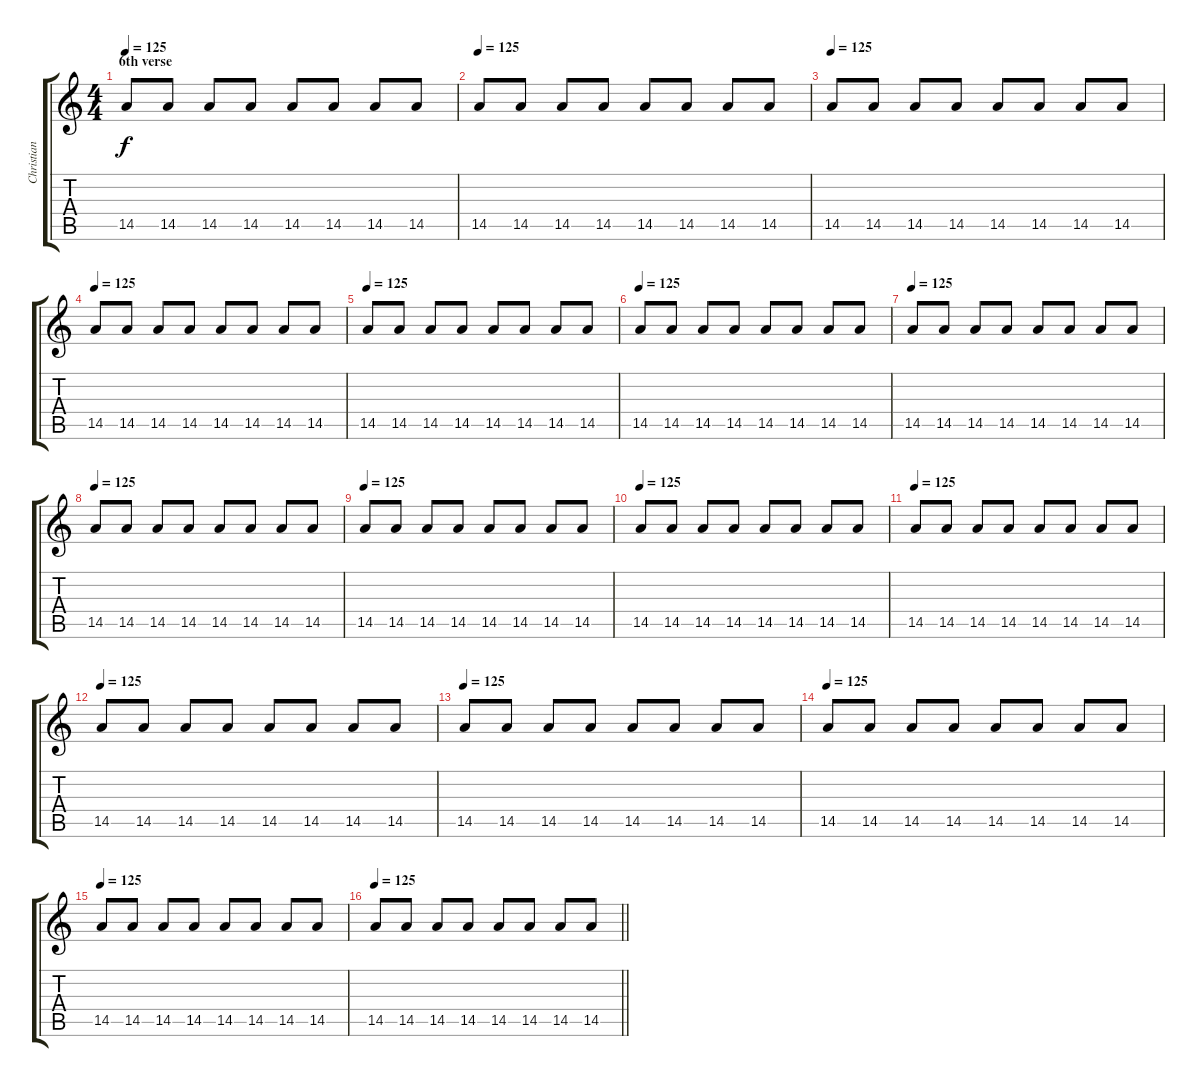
\track ("Christian" "Christian") {instrument acousticguitarsteel}
\staff {score tabs}
\tuning (D4 A3 F3 C3 G2 D2) {hide}
\ts (4 4)
\section ("" "6th verse")
\tempo 125
\clef g2
\ks c
14.5.8{dy f} 14.5.8 14.5.8 14.5.8 14.5.8 14.5.8 14.5.8 14.5.8 |
\tempo 125
14.5.8 14.5.8 14.5.8 14.5.8 14.5.8 14.5.8 14.5.8 14.5.8 |
\tempo 125
14.5.8 14.5.8 14.5.8 14.5.8 14.5.8 14.5.8 14.5.8 14.5.8 |
\tempo 125
14.5.8 14.5.8 14.5.8 14.5.8 14.5.8 14.5.8 14.5.8 14.5.8 |
\tempo 125
14.5.8 14.5.8 14.5.8 14.5.8 14.5.8 14.5.8 14.5.8 14.5.8 |
\tempo 125
14.5.8 14.5.8 14.5.8 14.5.8 14.5.8 14.5.8 14.5.8 14.5.8 |
\tempo 125
14.5.8 14.5.8 14.5.8 14.5.8 14.5.8 14.5.8 14.5.8 14.5.8 |
\tempo 125
14.5.8 14.5.8 14.5.8 14.5.8 14.5.8 14.5.8 14.5.8 14.5.8 |
\tempo 125
14.5.8 14.5.8 14.5.8 14.5.8 14.5.8 14.5.8 14.5.8 14.5.8 |
\tempo 125
14.5.8 14.5.8 14.5.8 14.5.8 14.5.8 14.5.8 14.5.8 14.5.8 |
\tempo 125
14.5.8 14.5.8 14.5.8 14.5.8 14.5.8 14.5.8 14.5.8 14.5.8 |
\tempo 125
14.5.8 14.5.8 14.5.8 14.5.8 14.5.8 14.5.8 14.5.8 14.5.8 |
\tempo 125
14.5.8 14.5.8 14.5.8 14.5.8 14.5.8 14.5.8 14.5.8 14.5.8 |
\tempo 125
14.5.8 14.5.8 14.5.8 14.5.8 14.5.8 14.5.8 14.5.8 14.5.8 |
\tempo 125
14.5.8 14.5.8 14.5.8 14.5.8 14.5.8 14.5.8 14.5.8 14.5.8 |
\tempo 125
\barLineRight lightlight
14.5.8 14.5.8 14.5.8 14.5.8 14.5.8 14.5.8 14.5.8 14.5.8
